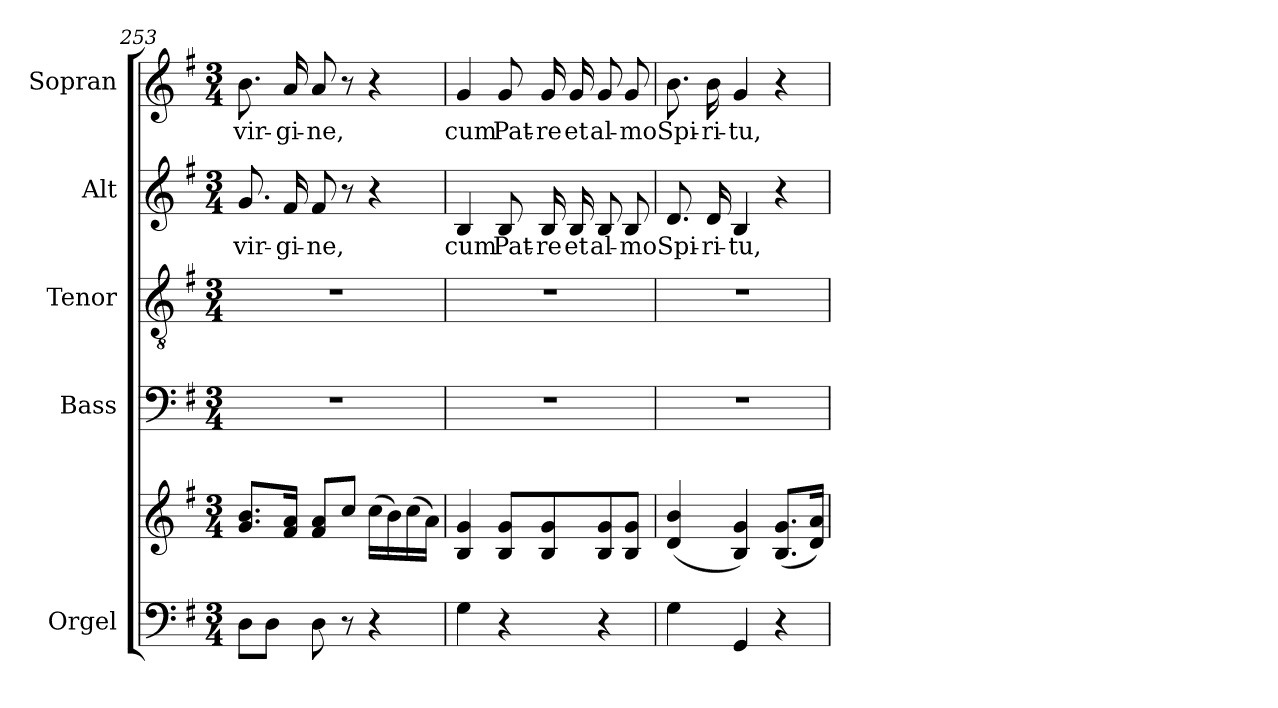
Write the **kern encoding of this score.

**kern	**kern	**kern	**kern	**kern	**text	**kern	**text
*part5	*part5	*part4	*part3	*part2	*part2	*part1	*part1
*staff6	*staff5	*staff4	*staff3	*staff2	*staff2	*staff1	*staff1
*I"Orgel	*	*I"Bass	*I"Tenor	*I"Alt	*	*I"Sopran	*
*I'Org.	*	*I'B.	*I'T.	*I'A.	*	*I'S.	*
*clefF4	*clefG2	*clefF4	*clefGv2	*clefG2	*	*clefG2	*
*k[f#]	*k[f#]	*k[f#]	*k[f#]	*k[f#]	*	*k[f#]	*
*G:	*G:	*G:	*G:	*G:	*	*G:	*
*M3/4	*M3/4	*M3/4	*M3/4	*M3/4	*	*M3/4	*
=253	=253	=253	=253	=253	=253	=253	=253
!	!	!	!	!	!LO:LY:b	!	!LO:LY:b
8D\L	8.g/ 8.b/L	2.r	2.r	8.g/	vir-	8.b\	vir-
8D\J	.	.	.	.	.	.	.
!	!	!	!	!	!LO:LY:b	!	!LO:LY:b
.	16f#/ 16a/Jk	.	.	16f#/	-gi-	16a/	-gi-
!	!	!	!	!	!LO:LY:b	!	!LO:LY:b
8D\	8f#/ 8a/L	.	.	8f#/	-ne,	8a/	-ne,
8r	8cc/J	.	.	8r	.	8r	.
4r	(>16cc\LL	.	.	4r	.	4r	.
.	16b\)	.	.	.	.	.	.
.	(>16cc\	.	.	.	.	.	.
.	16a\JJ)	.	.	.	.	.	.
!!LO:PB:g=z
=254	=254	=254	=254	=254	=254	=254	=254
!	!	!	!	!	!LO:LY:b	!	!LO:LY:b
4G\	4B/ 4g/	2.r	2.r	4B/	cum	4g/	cum
!	!	!	!	!	!LO:LY:b	!	!LO:LY:b
4r	8B/ 8g/L	.	.	8B/	Pat-	8g/	Pat-
!	!	!	!	!	!LO:LY:b	!	!LO:LY:b
.	8B/ 8g/	.	.	16B/	-re	16g/	-re
!	!	!	!	!	!LO:LY:b	!	!LO:LY:b
.	.	.	.	16B/	et	16g/	et
!	!	!	!	!	!LO:LY:b	!	!LO:LY:b
4r	8B/ 8g/	.	.	8B/	al-	8g/	al-
!	!	!	!	!	!LO:LY:b	!	!LO:LY:b
.	8B/ 8g/J	.	.	8B/	-mo	8g/	-mo
=255	=255	=255	=255	=255	=255	=255	=255
!	!	!	!	!	!LO:LY:b	!	!LO:LY:b
4G\	(<4d/ 4b/	2.r	2.r	8.d/	Spi-	8.b\	Spi-
!	!	!	!	!	!LO:LY:b	!	!LO:LY:b
.	.	.	.	16d/	-ri-	16b\	-ri-
!	!	!	!	!	!LO:LY:b	!	!LO:LY:b
4GG/	4B/ 4g/)	.	.	4B/	-tu,	4g/	-tu,
4r	(<8.B/ 8.g/L	.	.	4r	.	4r	.
.	16d/ 16a/Jk)	.	.	.	.	.	.
=	=	=	=	=	=	=	=
*-	*-	*-	*-	*-	*-	*-	*-
